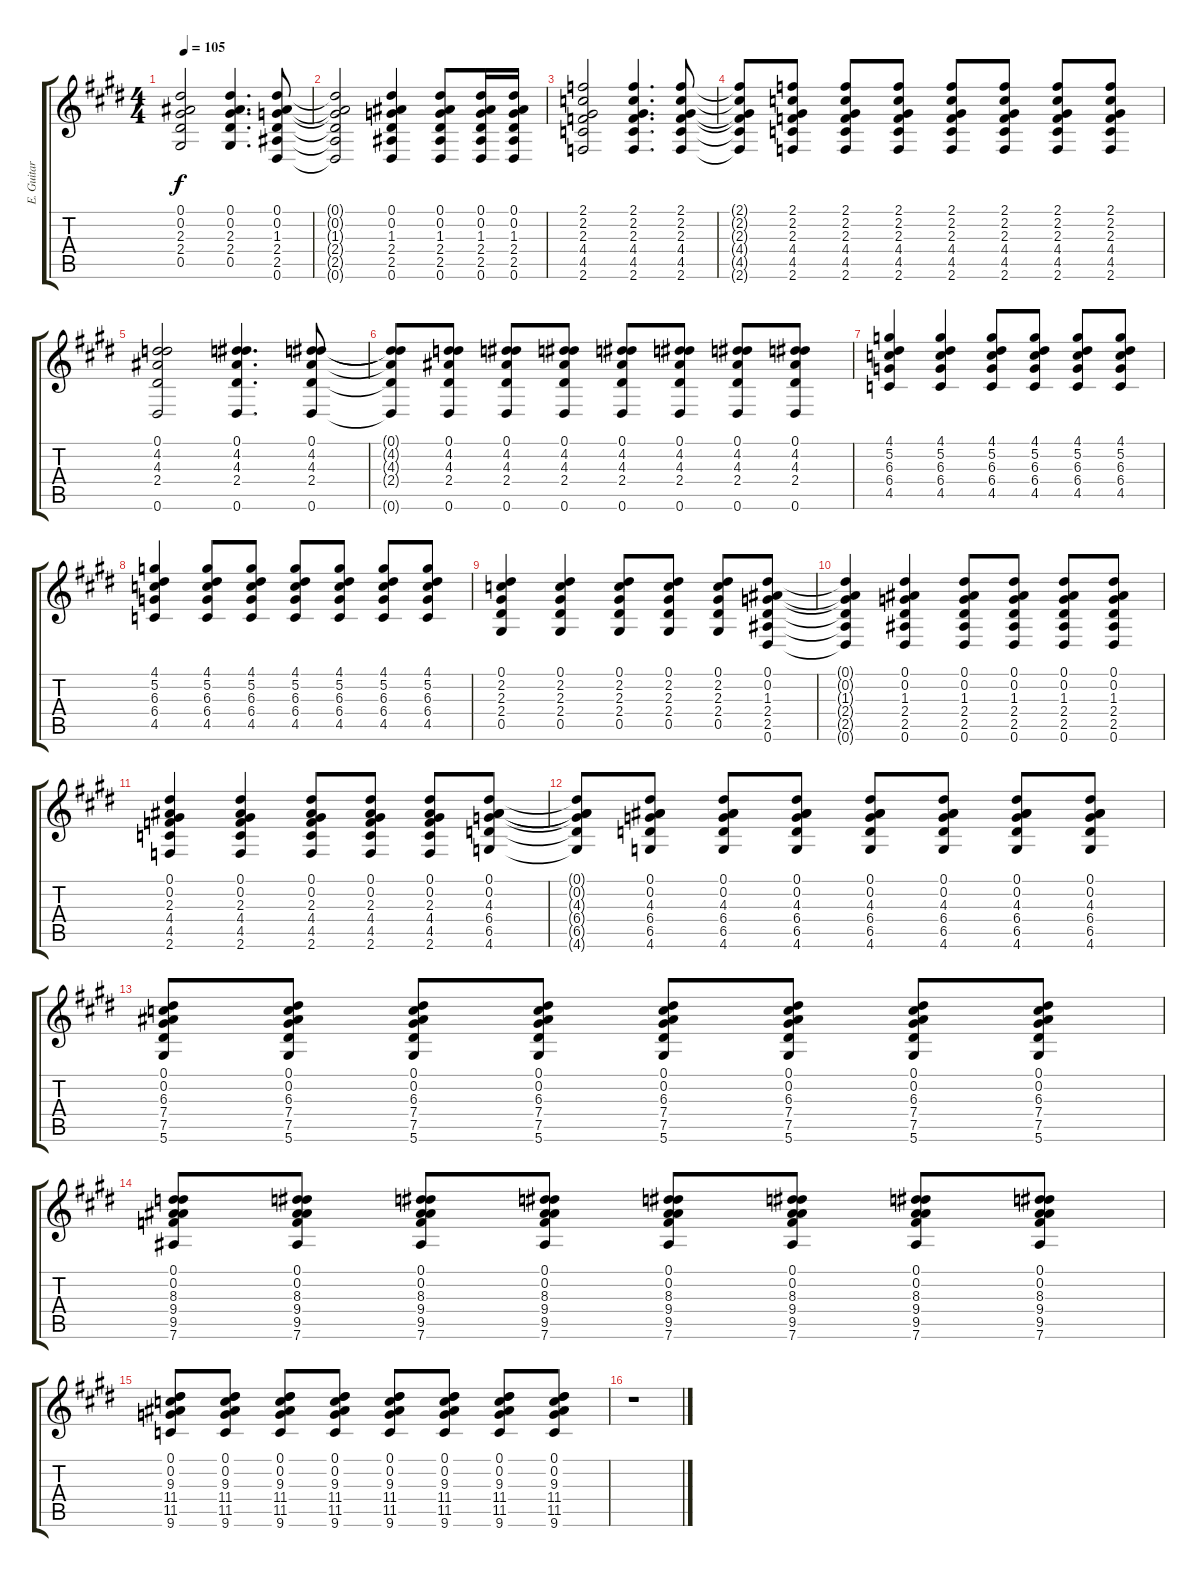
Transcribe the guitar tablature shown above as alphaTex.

\track ("E. Guitar I (Tora)" "E. Guitar ") {instrument overdrivenguitar}
\staff {score tabs}
\tuning (Eb4 Bb3 Gb3 Db3 Ab2 Eb2) {hide}
\ts (4 4)
\tempo 105
\clef g2
\ks e
(0.1 0.2 2.3 2.4 0.5).2{dy f} (0.1 0.2 2.3 2.4 0.5).4{d} (0.1 0.2 1.3 2.4 2.5 0.6).8 |
(0.1{t} 0.2{t} 1.3{t} 2.4{t} 2.5{t} 0.6{t}).2 (0.1 0.2 1.3 2.4 2.5 0.6).4 (0.1 0.2 1.3 2.4 2.5 0.6).8 (0.1 0.2 1.3 2.4 2.5 0.6).16 (0.1 0.2 1.3 2.4 2.5 0.6).16 |
(2.1 2.2 2.3 4.4 4.5 2.6).2 (2.1 2.2 2.3 4.4 4.5 2.6).4{d} (2.1 2.2 2.3 4.4 4.5 2.6).8 |
(2.1{t} 2.2{t} 2.3{t} 4.4{t} 4.5{t} 2.6{t}).8 (2.1 2.2 2.3 4.4 4.5 2.6).8 (2.1 2.2 2.3 4.4 4.5 2.6).8 (2.1 2.2 2.3 4.4 4.5 2.6).8 (2.1 2.2 2.3 4.4 4.5 2.6).8 (2.1 2.2 2.3 4.4 4.5 2.6).8 (2.1 2.2 2.3 4.4 4.5 2.6).8 (2.1 2.2 2.3 4.4 4.5 2.6).8 |
(0.1 4.2 4.3 2.4 0.6).2 (0.1 4.2 4.3 2.4 0.6).4{d} (0.1 4.2 4.3 2.4 0.6).8 |
(0.1{t} 4.2{t} 4.3{t} 2.4{t} 0.6{t}).8 (0.1 4.2 4.3 2.4 0.6).8 (0.1 4.2 4.3 2.4 0.6).8 (0.1 4.2 4.3 2.4 0.6).8 (0.1 4.2 4.3 2.4 0.6).8 (0.1 4.2 4.3 2.4 0.6).8 (0.1 4.2 4.3 2.4 0.6).8 (0.1 4.2 4.3 2.4 0.6).8 |
(4.1 5.2 6.3 6.4 4.5).4 (4.1 5.2 6.3 6.4 4.5).4 (4.1 5.2 6.3 6.4 4.5).8 (4.1 5.2 6.3 6.4 4.5).8 (4.1 5.2 6.3 6.4 4.5).8 (4.1 5.2 6.3 6.4 4.5).8 |
(4.1 5.2 6.3 6.4 4.5).4 (4.1 5.2 6.3 6.4 4.5).8 (4.1 5.2 6.3 6.4 4.5).8 (4.1 5.2 6.3 6.4 4.5).8 (4.1 5.2 6.3 6.4 4.5).8 (4.1 5.2 6.3 6.4 4.5).8 (4.1 5.2 6.3 6.4 4.5).8 |
(0.1 2.2 2.3 2.4 0.5).4 (0.1 2.2 2.3 2.4 0.5).4 (0.1 2.2 2.3 2.4 0.5).8 (0.1 2.2 2.3 2.4 0.5).8 (0.1 2.2 2.3 2.4 0.5).8 (0.1 0.2 1.3 2.4 2.5 0.6).8 |
(0.1{t} 0.2{t} 1.3{t} 2.4{t} 2.5{t} 0.6{t}).4 (0.1 0.2 1.3 2.4 2.5 0.6).4 (0.1 0.2 1.3 2.4 2.5 0.6).8 (0.1 0.2 1.3 2.4 2.5 0.6).8 (0.1 0.2 1.3 2.4 2.5 0.6).8 (0.1 0.2 1.3 2.4 2.5 0.6).8 |
(0.1 0.2 2.3 4.4 4.5 2.6).4 (0.1 0.2 2.3 4.4 4.5 2.6).4 (0.1 0.2 2.3 4.4 4.5 2.6).8 (0.1 0.2 2.3 4.4 4.5 2.6).8 (0.1 0.2 2.3 4.4 4.5 2.6).8 (0.1 0.2 4.3 6.4 6.5 4.6).8 |
(0.1{t} 0.2{t} 4.3{t} 6.4{t} 6.5{t} 4.6{t}).8 (0.1 0.2 4.3 6.4 6.5 4.6).8 (0.1 0.2 4.3 6.4 6.5 4.6).8 (0.1 0.2 4.3 6.4 6.5 4.6).8 (0.1 0.2 4.3 6.4 6.5 4.6).8 (0.1 0.2 4.3 6.4 6.5 4.6).8 (0.1 0.2 4.3 6.4 6.5 4.6).8 (0.1 0.2 4.3 6.4 6.5 4.6).8 |
(0.1 0.2 6.3 7.4 7.5 5.6).8 (0.1 0.2 6.3 7.4 7.5 5.6).8 (0.1 0.2 6.3 7.4 7.5 5.6).8 (0.1 0.2 6.3 7.4 7.5 5.6).8 (0.1 0.2 6.3 7.4 7.5 5.6).8 (0.1 0.2 6.3 7.4 7.5 5.6).8 (0.1 0.2 6.3 7.4 7.5 5.6).8 (0.1 0.2 6.3 7.4 7.5 5.6).8 |
(0.1 0.2 8.3 9.4 9.5 7.6).8 (0.1 0.2 8.3 9.4 9.5 7.6).8 (0.1 0.2 8.3 9.4 9.5 7.6).8 (0.1 0.2 8.3 9.4 9.5 7.6).8 (0.1 0.2 8.3 9.4 9.5 7.6).8 (0.1 0.2 8.3 9.4 9.5 7.6).8 (0.1 0.2 8.3 9.4 9.5 7.6).8 (0.1 0.2 8.3 9.4 9.5 7.6).8 |
(0.1 0.2 9.3 11.4 11.5 9.6).8 (0.1 0.2 9.3 11.4 11.5 9.6).8 (0.1 0.2 9.3 11.4 11.5 9.6).8 (0.1 0.2 9.3 11.4 11.5 9.6).8 (0.1 0.2 9.3 11.4 11.5 9.6).8 (0.1 0.2 9.3 11.4 11.5 9.6).8 (0.1 0.2 9.3 11.4 11.5 9.6).8 (0.1 0.2 9.3 11.4 11.5 9.6).8 |
r.1
